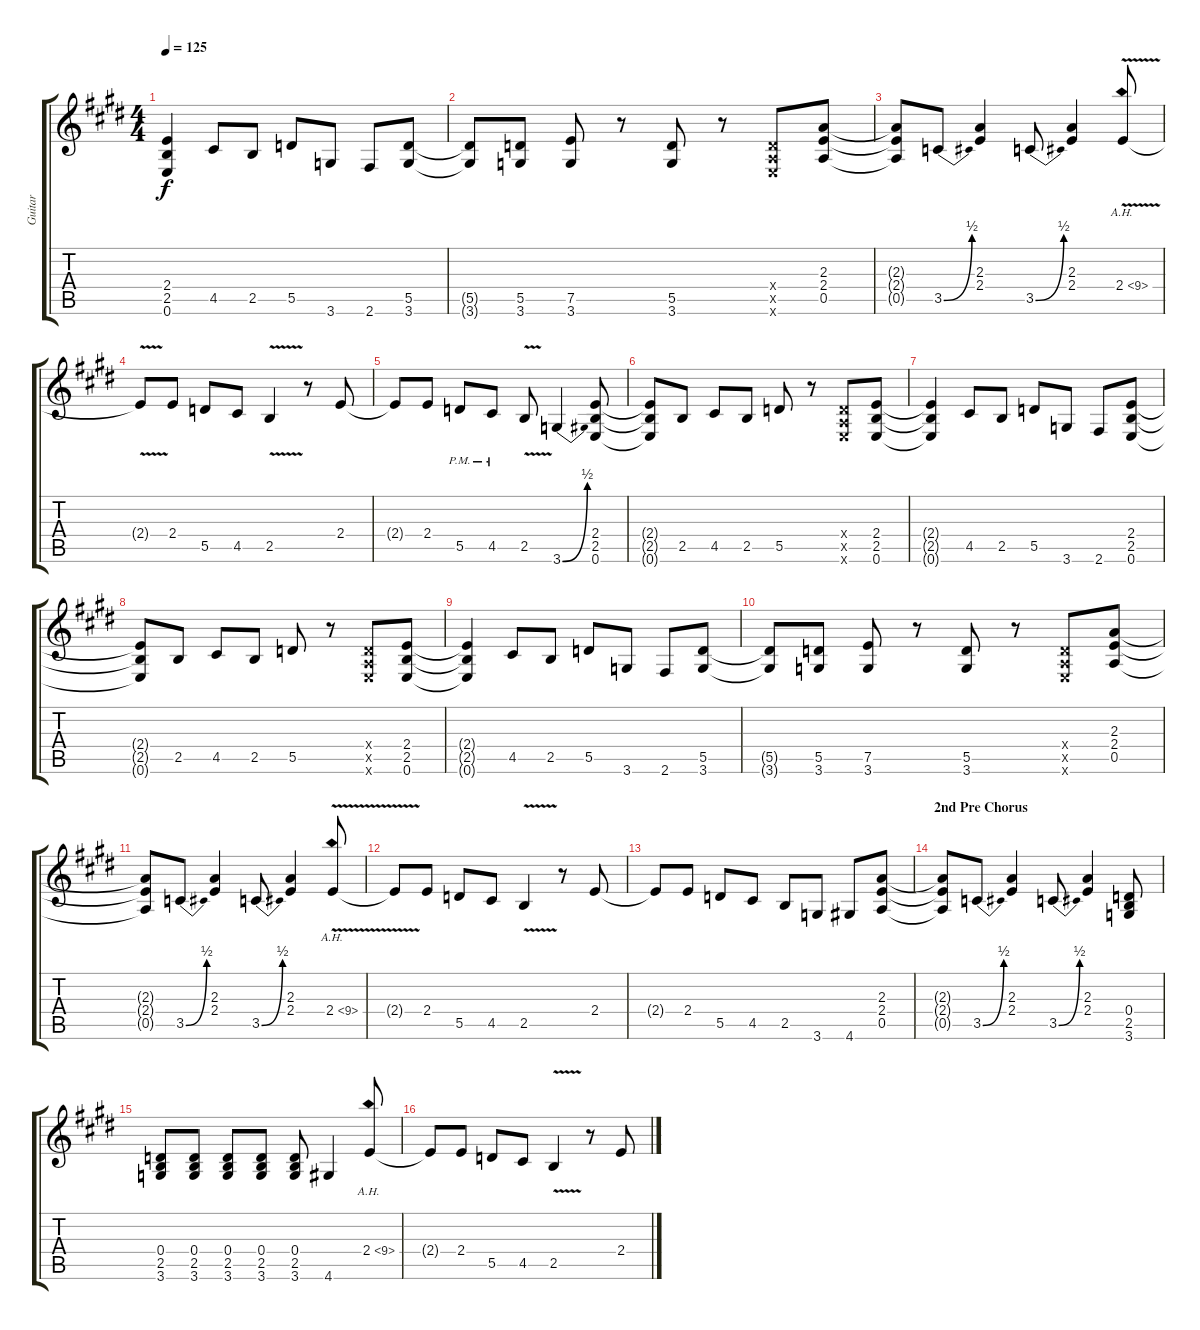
\track ("Guitar" "Guitar") {instrument overdrivenguitar}
\staff {score tabs}
\tuning (E4 B3 G3 D3 A2 E2) {hide}
\ts (4 4)
\tempo 125
\clef g2
\ks e
(2.4{t} 2.5{t} 0.6{t}).4{dy f} 4.5.8 2.5.8 5.5.8 3.6.8 2.6.8 (5.5 3.6).8 |
(5.5{t} 3.6{t}).8 (5.5 3.6).8 (7.5 3.6).8 r.8 (5.5 3.6).8 r.8 (0.4{x} 0.5{x} 0.6{x}).8 (2.3 2.4 0.5).8 |
(2.3{t} 2.4{t} 0.5{t}).8 3.5{be (bend 0 0 60 2)}.8 (2.3 2.4).4 3.5{be (bend 0 0 60 2)}.8 (2.3 2.4).4 2.4{ah 7 v}.8 |
2.4{t}.8 2.4.8 5.5.8 4.5.8 2.5{v}.4 r.8 2.4.8 |
2.4{t}.8 2.4.8 5.5{pm}.8 4.5{pm}.8 2.5{v}.8 3.6{be (bend 0 0 60 2)}.4 (2.4 2.5 0.6).8 |
(2.4{t} 2.5{t} 0.6{t}).8 2.5.8 4.5.8 2.5.8 5.5.8 r.8 (0.4{x} 0.5{x} 0.6{x}).8 (2.4 2.5 0.6).8 |
(2.4{t} 2.5{t} 0.6{t}).4 4.5.8 2.5.8 5.5.8 3.6.8 2.6.8 (2.4 2.5 0.6).8 |
(2.4{t} 2.5{t} 0.6{t}).8 2.5.8 4.5.8 2.5.8 5.5.8 r.8 (0.4{x} 0.5{x} 0.6{x}).8 (2.4 2.5 0.6).8 |
(2.4{t} 2.5{t} 0.6{t}).4 4.5.8 2.5.8 5.5.8 3.6.8 2.6.8 (5.5 3.6).8 |
(5.5{t} 3.6{t}).8 (5.5 3.6).8 (7.5 3.6).8 r.8 (5.5 3.6).8 r.8 (0.4{x} 0.5{x} 0.6{x}).8 (2.3 2.4 0.5).8 |
(2.3{t} 2.4{t} 0.5{t}).8 3.5{be (bend 0 0 60 2)}.8 (2.3 2.4).4 3.5{be (bend 0 0 60 2)}.8 (2.3 2.4).4 2.4{ah 7 v}.8 |
2.4{t}.8 2.4.8 5.5.8 4.5.8 2.5{v}.4 r.8 2.4.8 |
2.4{t}.8 2.4.8 5.5.8 4.5.8 2.5.8 3.6.8 4.6.8 (2.3 2.4 0.5).8 |
\section ("" "2nd Pre Chorus")
(2.3{t} 2.4{t} 0.5{t}).8 3.5{be (bend 0 0 60 2)}.8 (2.3 2.4).4 3.5{be (bend 0 0 60 2)}.8 (2.3 2.4).4 (0.4 2.5 3.6).8 |
(0.4 2.5 3.6).8 (0.4 2.5 3.6).8 (0.4 2.5 3.6).8 (0.4 2.5 3.6).8 (0.4 2.5 3.6).8 4.6.4 2.4{ah 7}.8 |
2.4{t}.8 2.4.8 5.5.8 4.5.8 2.5{v}.4 r.8 2.4.8
